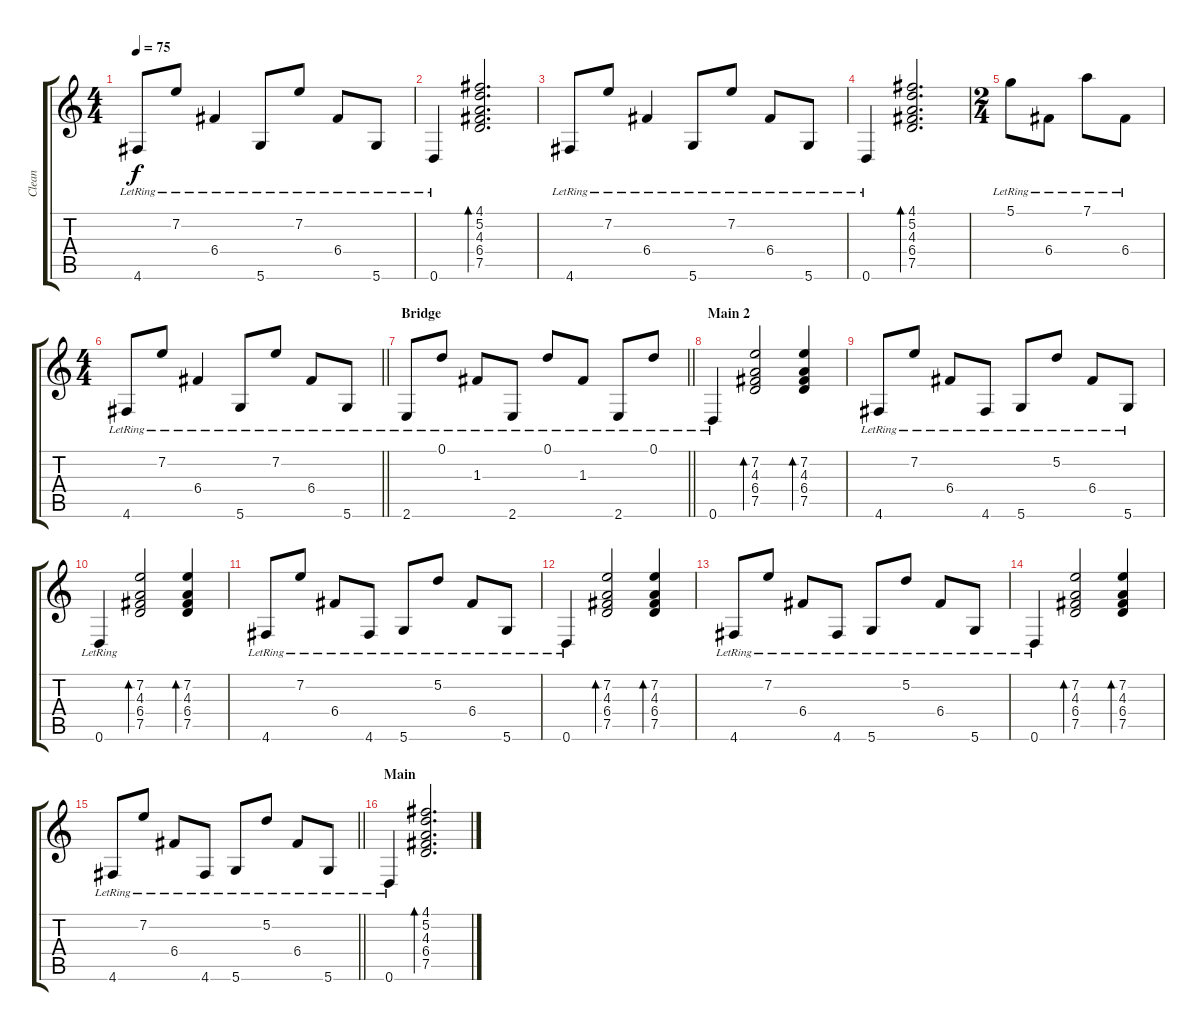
\track ("Clean" "Clean") {instrument electricguitarjazz}
\staff {score tabs}
\tuning (D4 A3 F3 C3 G2 D2) {hide}
\ts (4 4)
\tempo 75
\clef g2
\ks c
4.6{lr}.8{dy f} 7.2{lr}.8 6.4{lr}.4 5.6{lr}.8 7.2{lr}.8 6.4{lr}.8 5.6{lr}.8 |
0.6{lr}.4 (4.1 5.2 4.3 6.4 7.5).2{d bd 120} |
4.6{lr}.8 7.2{lr}.8 6.4{lr}.4 5.6{lr}.8 7.2{lr}.8 6.4{lr}.8 5.6{lr}.8 |
0.6{lr}.4 (4.1 5.2 4.3 6.4 7.5).2{d bd 120} |
\ts (2 4)
5.1{lr}.8 6.4{lr}.8 7.1{lr}.8 6.4{lr}.8 |
\ts (4 4)
\barLineRight lightlight
4.6{lr}.8 7.2{lr}.8 6.4{lr}.4 5.6{lr}.8 7.2{lr}.8 6.4{lr}.8 5.6{lr}.8 |
\section ("" "Bridge")
\barLineRight lightlight
2.6{lr}.8 0.1{lr}.8 1.3{lr}.8 2.6{lr}.8 0.1{lr}.8 1.3{lr}.8 2.6{lr}.8 0.1{lr}.8 |
\section ("" "Main 2")
0.6{lr}.4 (7.2 4.3 6.4 7.5).2{bd 120} (7.2 4.3 6.4 7.5).4{bd 60} |
4.6{lr}.8 7.2{lr}.8 6.4{lr}.8 4.6{lr}.8 5.6{lr}.8 5.2{lr}.8 6.4{lr}.8 5.6{lr}.8 |
0.6{lr}.4 (7.2 4.3 6.4 7.5).2{bd 120} (7.2 4.3 6.4 7.5).4{bd 60} |
4.6{lr}.8 7.2{lr}.8 6.4{lr}.8 4.6{lr}.8 5.6{lr}.8 5.2{lr}.8 6.4{lr}.8 5.6{lr}.8 |
0.6{lr}.4 (7.2 4.3 6.4 7.5).2{bd 120} (7.2 4.3 6.4 7.5).4{bd 60} |
4.6{lr}.8 7.2{lr}.8 6.4{lr}.8 4.6{lr}.8 5.6{lr}.8 5.2{lr}.8 6.4{lr}.8 5.6{lr}.8 |
0.6{lr}.4 (7.2 4.3 6.4 7.5).2{bd 120} (7.2 4.3 6.4 7.5).4{bd 60} |
\barLineRight lightlight
4.6{lr}.8 7.2{lr}.8 6.4{lr}.8 4.6{lr}.8 5.6{lr}.8 5.2{lr}.8 6.4{lr}.8 5.6{lr}.8 |
\section ("" "Main")
0.6{lr}.4 (4.1 5.2 4.3 6.4 7.5).2{d bd 120}
